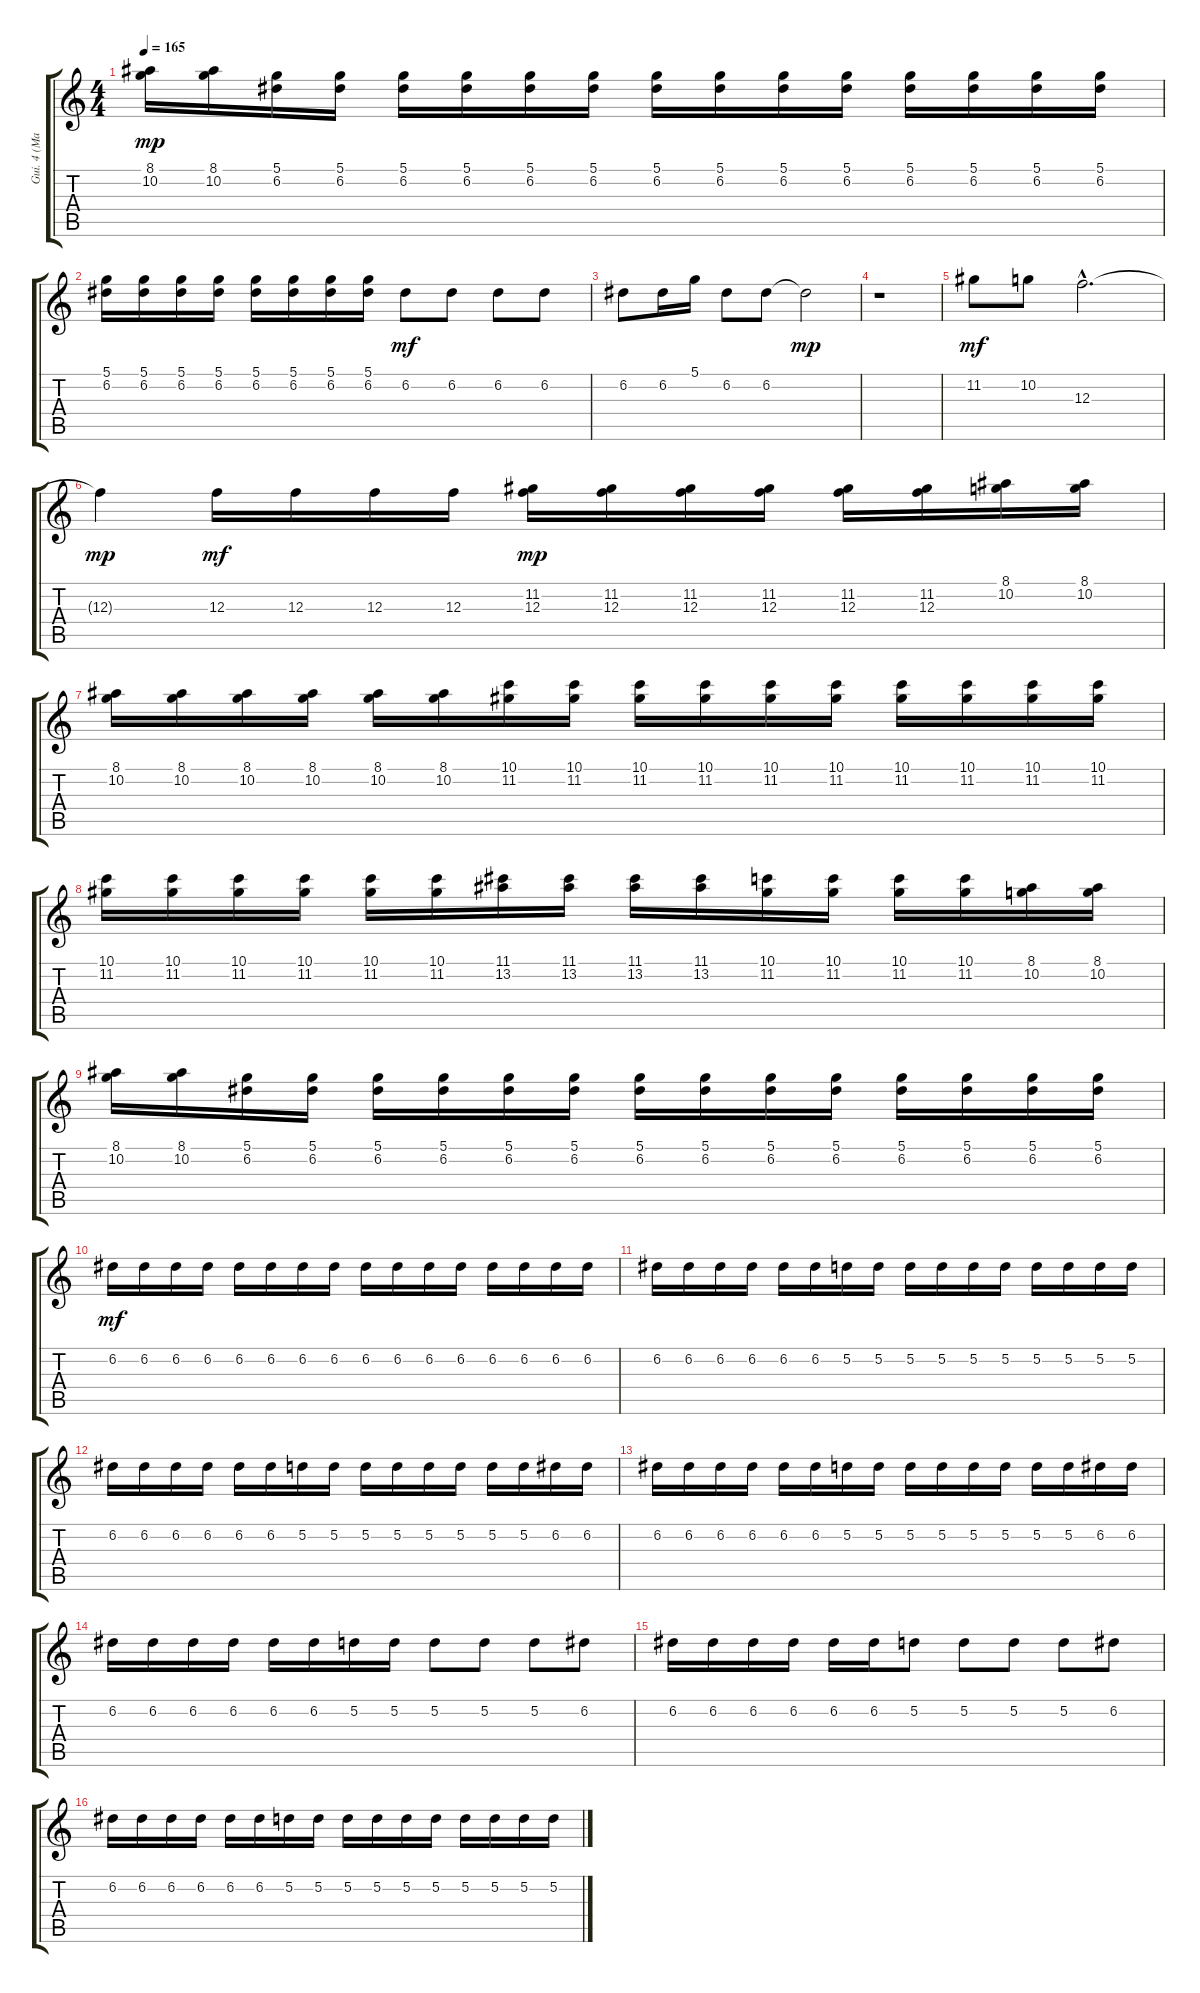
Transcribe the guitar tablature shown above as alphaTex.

\track ("Gui. 4 (Mandolin)" "Gui. 4 (Ma") {instrument banjo}
\staff {score tabs}
\tuning (D4 A3 F3 C3 G2 C2) {hide}
\displaytranspose 12
\ts (4 4)
\tempo 165
\clef g2
\ks c
(8.1 10.2).16{dy mp} (8.1 10.2).16 (5.1 6.2).16 (5.1 6.2).16 (5.1 6.2).16 (5.1 6.2).16 (5.1 6.2).16 (5.1 6.2).16 (5.1 6.2).16 (5.1 6.2).16 (5.1 6.2).16 (5.1 6.2).16 (5.1 6.2).16 (5.1 6.2).16 (5.1 6.2).16 (5.1 6.2).16 |
(5.1 6.2).16 (5.1 6.2).16 (5.1 6.2).16 (5.1 6.2).16 (5.1 6.2).16 (5.1 6.2).16 (5.1 6.2).16 (5.1 6.2).16 6.2.8{dy mf} 6.2.8 6.2.8 6.2.8 |
6.2.8 6.2.16 5.1.16 6.2.8 6.2.8 6.2{t}.2{dy mp} |
r.1 |
11.2.8{dy mf} 10.2.8 12.3{hac}.2{d} |
12.3{t}.4{dy mp} 12.3.16{dy mf} 12.3.16 12.3.16 12.3.16 (11.2 12.3).16{dy mp} (11.2 12.3).16 (11.2 12.3).16 (11.2 12.3).16 (11.2 12.3).16 (11.2 12.3).16 (8.1 10.2).16 (8.1 10.2).16 |
(8.1 10.2).16 (8.1 10.2).16 (8.1 10.2).16 (8.1 10.2).16 (8.1 10.2).16 (8.1 10.2).16 (10.1 11.2).16 (10.1 11.2).16 (10.1 11.2).16 (10.1 11.2).16 (10.1 11.2).16 (10.1 11.2).16 (10.1 11.2).16 (10.1 11.2).16 (10.1 11.2).16 (10.1 11.2).16 |
(10.1 11.2).16 (10.1 11.2).16 (10.1 11.2).16 (10.1 11.2).16 (10.1 11.2).16 (10.1 11.2).16 (11.1 13.2).16 (11.1 13.2).16 (11.1 13.2).16 (11.1 13.2).16 (10.1 11.2).16 (10.1 11.2).16 (10.1 11.2).16 (10.1 11.2).16 (8.1 10.2).16 (8.1 10.2).16 |
(8.1 10.2).16 (8.1 10.2).16 (5.1 6.2).16 (5.1 6.2).16 (5.1 6.2).16 (5.1 6.2).16 (5.1 6.2).16 (5.1 6.2).16 (5.1 6.2).16 (5.1 6.2).16 (5.1 6.2).16 (5.1 6.2).16 (5.1 6.2).16 (5.1 6.2).16 (5.1 6.2).16 (5.1 6.2).16 |
6.2.16{dy mf} 6.2.16 6.2.16 6.2.16 6.2.16 6.2.16 6.2.16 6.2.16 6.2.16 6.2.16 6.2.16 6.2.16 6.2.16 6.2.16 6.2.16 6.2.16 |
6.2.16 6.2.16 6.2.16 6.2.16 6.2.16 6.2.16 5.2.16 5.2.16 5.2.16 5.2.16 5.2.16 5.2.16 5.2.16 5.2.16 5.2.16 5.2.16 |
6.2.16 6.2.16 6.2.16 6.2.16 6.2.16 6.2.16 5.2.16 5.2.16 5.2.16 5.2.16 5.2.16 5.2.16 5.2.16 5.2.16 6.2.16 6.2.16 |
6.2.16 6.2.16 6.2.16 6.2.16 6.2.16 6.2.16 5.2.16 5.2.16 5.2.16 5.2.16 5.2.16 5.2.16 5.2.16 5.2.16 6.2.16 6.2.16 |
6.2.16 6.2.16 6.2.16 6.2.16 6.2.16 6.2.16 5.2.16 5.2.16 5.2.8 5.2.8 5.2.8 6.2.8 |
6.2.16 6.2.16 6.2.16 6.2.16 6.2.16 6.2.16 5.2.8 5.2.8 5.2.8 5.2.8 6.2.8 |
6.2.16 6.2.16 6.2.16 6.2.16 6.2.16 6.2.16 5.2.16 5.2.16 5.2.16 5.2.16 5.2.16 5.2.16 5.2.16 5.2.16 5.2.16 5.2.16
